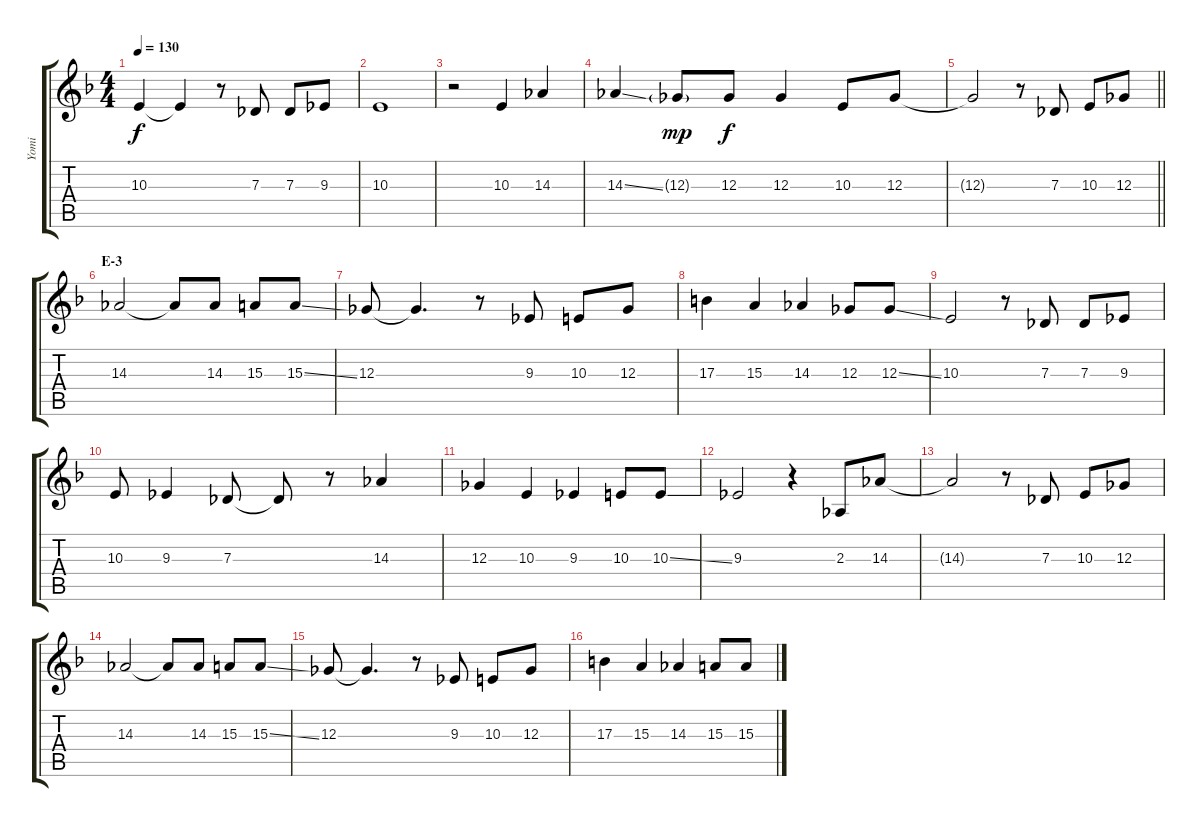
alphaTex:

\track ("Yomi" "Yomi") {instrument oboe}
\staff {score tabs}
\tuning (Eb4 Bb3 Gb3 Db3 Ab2 Eb2) {hide}
\ts (4 4)
\tempo 130
\clef g2
\ks f
10.3.4{dy f} 10.3{t}.4 r.8 7.3.8 7.3.8 9.3.8 |
10.3.1 |
r.2 10.3.4 14.3.4 |
14.3{ss}.4 12.3{g}.8{dy mp} 12.3.8{dy f} 12.3.4 10.3.8 12.3.8 |
\barLineRight lightlight
12.3{t}.2 r.8 7.3.8 10.3.8 12.3.8 |
\section ("" "E-3")
14.3.2 14.3{t}.8 14.3.8 15.3.8 15.3{ss}.8 |
12.3.8 12.3{t}.4{d} r.8 9.3.8 10.3.8 12.3.8 |
17.3.4 15.3.4 14.3.4 12.3.8 12.3{ss}.8 |
10.3.2 r.8 7.3.8 7.3.8 9.3.8 |
10.3.8 9.3.4 7.3.8 7.3{t}.8 r.8 14.3.4 |
12.3.4 10.3.4 9.3.4 10.3.8 10.3{ss}.8 |
9.3.2 r.4 2.3.8 14.3.8 |
14.3{t}.2 r.8 7.3.8 10.3.8 12.3.8 |
14.3.2 14.3{t}.8 14.3.8 15.3.8 15.3{ss}.8 |
12.3.8 12.3{t}.4{d} r.8 9.3.8 10.3.8 12.3.8 |
17.3.4 15.3.4 14.3.4 15.3.8 15.3{ss}.8
